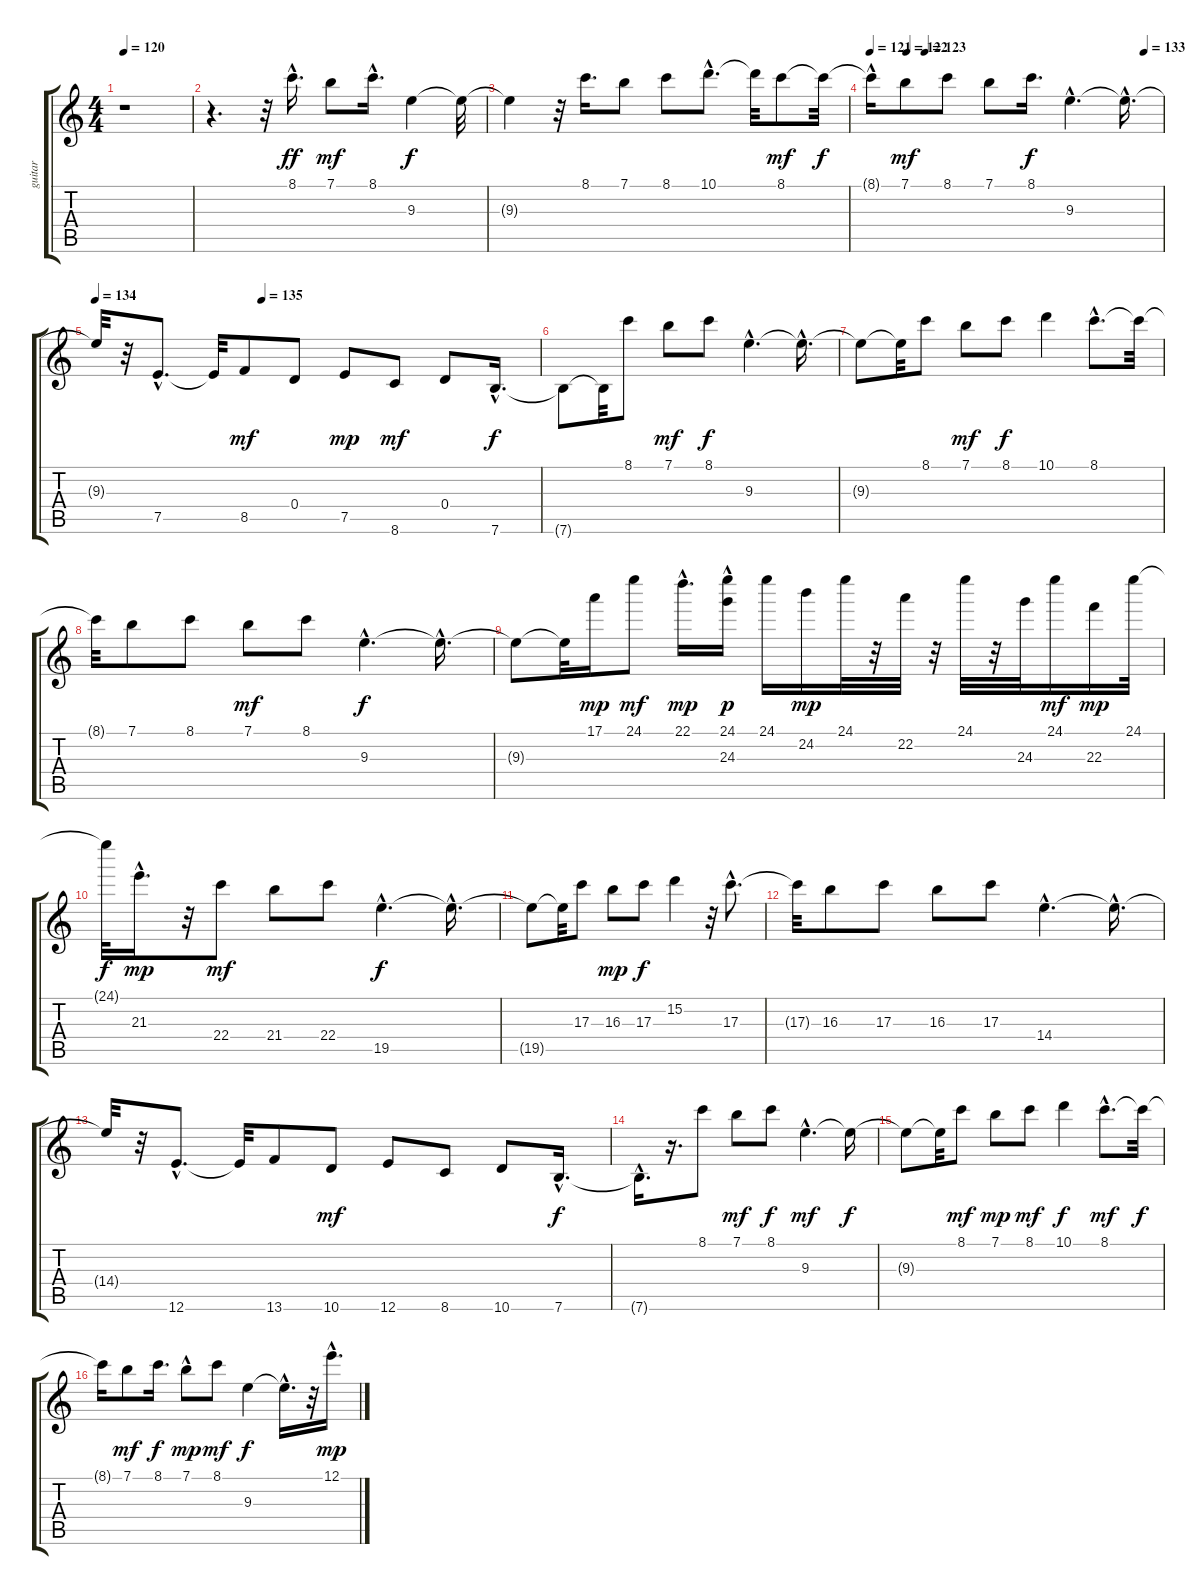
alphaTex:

\track ("guitar" "guitar") {instrument distortionguitar}
\staff {score tabs}
\tuning (E4 B3 G3 D3 A2 E2) {hide}
\ts (4 4)
\tempo 120
\clef g2
\ks c
r.1{dy ff instrument distortionguitar} |
r.4{d} r.32 8.1{hac}.16{d} 7.1.8{dy mf} 8.1{hac}.16{d} 9.3.4{dy f} 9.3{t}.32 |
9.3{t}.4 r.32 8.1.16{d} 7.1.8 8.1.8 10.1{hac}.8{d} 10.1{t}.32 8.1.8{dy mf} 8.1{t}.32{dy f} |
\tempo 121
\tempo (122 0.125)
\tempo (123 0.1875)
\tempo (133 0.9375)
8.1{hac t}.16 7.1.8{dy mf} 8.1.8 7.1.8 8.1.16{d dy f} 9.3{hac}.4{d} 9.3{hac t}.16{d} |
\tempo 134
\tempo (135 0.375)
9.3{t}.32 r.32 7.5{hac}.8{d} 7.5{t}.32 8.5.8{dy mf} 0.4.8 7.5.8{dy mp} 8.6.8{dy mf} 0.4.8 7.6{hac}.16{d dy f} |
7.6{t}.8 7.6{t}.32 8.1.8 7.1.8{dy mf} 8.1.8{dy f} 9.3{hac}.4{d} 9.3{hac t}.16{d} |
9.3{t}.8 9.3{t}.32 8.1.8 7.1.8{dy mf} 8.1.8{dy f} 10.1.4 8.1{hac}.8{d} 8.1{t}.32 |
8.1{t}.32 7.1.8 8.1.8 7.1.8{dy mf} 8.1.8 9.3{hac}.4{d dy f} 9.3{hac t}.16{d} |
9.3{t}.8 9.3{t}.32 17.1.16{dy mp} 24.1.8{dy mf} 22.1{hac}.16{d dy mp} (24.1 24.3{hac}).16{dy p} 24.1.16 24.2.16{dy mp} 24.1.32 r.32 22.2.32 r.32 24.1.32 r.32 24.3.32 24.1.16{dy mf} 22.3.16{dy mp} 24.1.32 |
24.1{t}.32{dy f} 21.3{hac}.16{d dy mp} r.32 22.4.8{dy mf instrument distortionguitar} 21.4.8 22.4.8 19.5{hac}.4{d dy f} 19.5{hac t}.16{d} |
19.5{t}.8 19.5{t}.32 17.3.8 16.3.8{dy mp} 17.3.8{dy f} 15.2.4 r.32 17.3{hac}.8{d} |
17.3{t}.32 16.3.8 17.3.8 16.3.8 17.3.8 14.4{hac}.4{d} 14.4{hac t}.16{d} |
14.4{t}.32 r.32 12.6{hac}.8{d} 12.6{t}.32 13.6.8 10.6.8{dy mf} 12.6.8 8.6.8 10.6.8 7.6{hac}.16{d dy f} |
7.6{hac t}.16{d} r.16{d} 8.1.8 7.1.8{dy mf} 8.1.8{dy f} 9.3{hac}.4{d dy mf} 9.3{t}.16{dy f} |
9.3{t}.8 9.3{t}.32 8.1.8{dy mf} 7.1.8{dy mp} 8.1.8{dy mf} 10.1.4{dy f} 8.1{hac}.8{d dy mf} 8.1{t}.32{dy f} |
8.1{t}.16 7.1.8{dy mf} 8.1.16{d dy f} 7.1{hac}.8{dy mp} 8.1.8{dy mf} 9.3.4{dy f} 9.3{hac t}.16{d} r.32 12.1{hac}.16{d dy mp}
